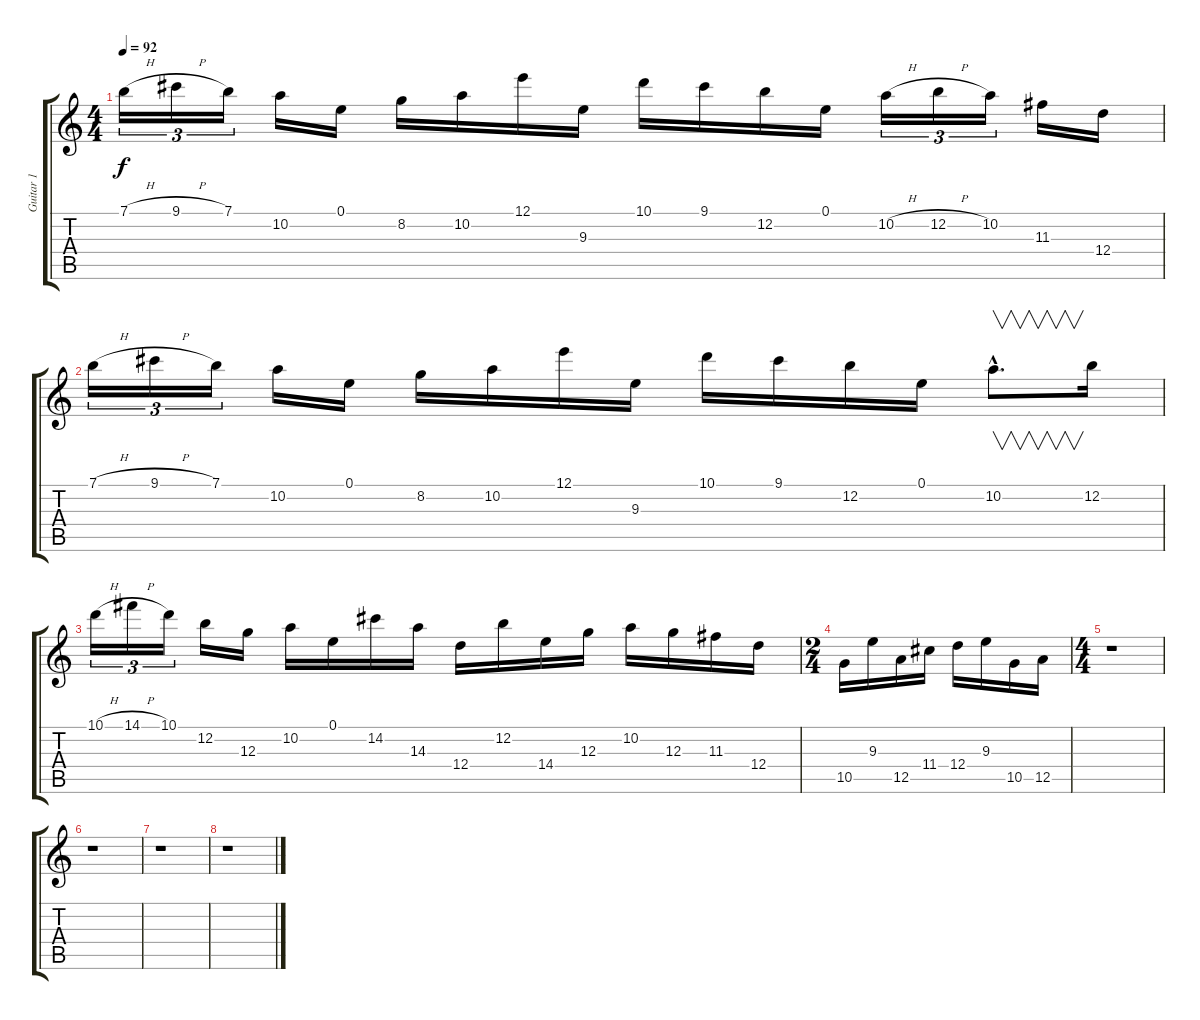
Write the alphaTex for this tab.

\track ("Guitar 1" "Guitar 1") {instrument distortionguitar}
\staff {score tabs}
\tuning (E4 B3 G3 D3 A2 E2) {hide}
\ts (4 4)
\tempo 92
\clef g2
\ks c
7.1{h}.16{tu (3 2) dy f} 9.1{h}.16{tu (3 2)} 7.1.16{tu (3 2)} 10.2.16 0.1.16 8.2.16 10.2.16 12.1.16 9.3.16 10.1.16 9.1.16 12.2.16 0.1.16 10.2{h}.16{tu (3 2)} 12.2{h}.16{tu (3 2)} 10.2.16{tu (3 2)} 11.3.16 12.4.16 |
7.1{h}.16{tu (3 2)} 9.1{h}.16{tu (3 2)} 7.1.16{tu (3 2)} 10.2.16 0.1.16 8.2.16 10.2.16 12.1.16 9.3.16 10.1.16 9.1.16 12.2.16 0.1.16 10.2{hac}.8{v d} 12.2.16 |
10.1{h}.16{tu (3 2)} 14.1{h}.16{tu (3 2)} 10.1.16{tu (3 2)} 12.2.16 12.3.16 10.2.16 0.1.16 14.2.16 14.3.16 12.4.16 12.2.16 14.4.16 12.3.16 10.2.16 12.3.16 11.3.16 12.4.16 |
\ts (2 4)
10.5.16 9.3.16 12.5.16 11.4.16 12.4.16 9.3.16 10.5.16 12.5.16 |
\ts (4 4)
r.1 |
r.1 |
r.1 |
r.1
